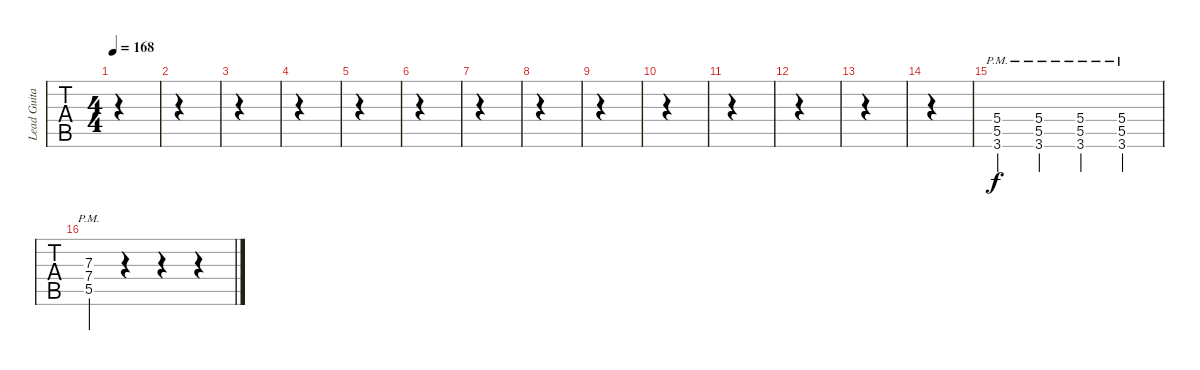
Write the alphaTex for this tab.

\track ("Lead Guitar" "Lead Guita") {instrument overdrivenguitar}
\staff {tabs}
\tuning (E4 B3 G3 D3 A2 E2) {hide}
\ts (4 4)
\tempo 168
\clef g2
\ks c
|
|
|
|
|
|
|
|
|
|
|
|
|
|
(5.4{pm} 5.5{pm} 3.6{pm}).4 (5.4{pm} 5.5{pm} 3.6{pm}).4 (5.4{pm} 5.5{pm} 3.6{pm}).4 (5.4{pm} 5.5{pm} 3.6{pm}).4 |
(7.3{pm} 7.4{pm} 5.5{pm}).4 r.4 r.4 r.4
